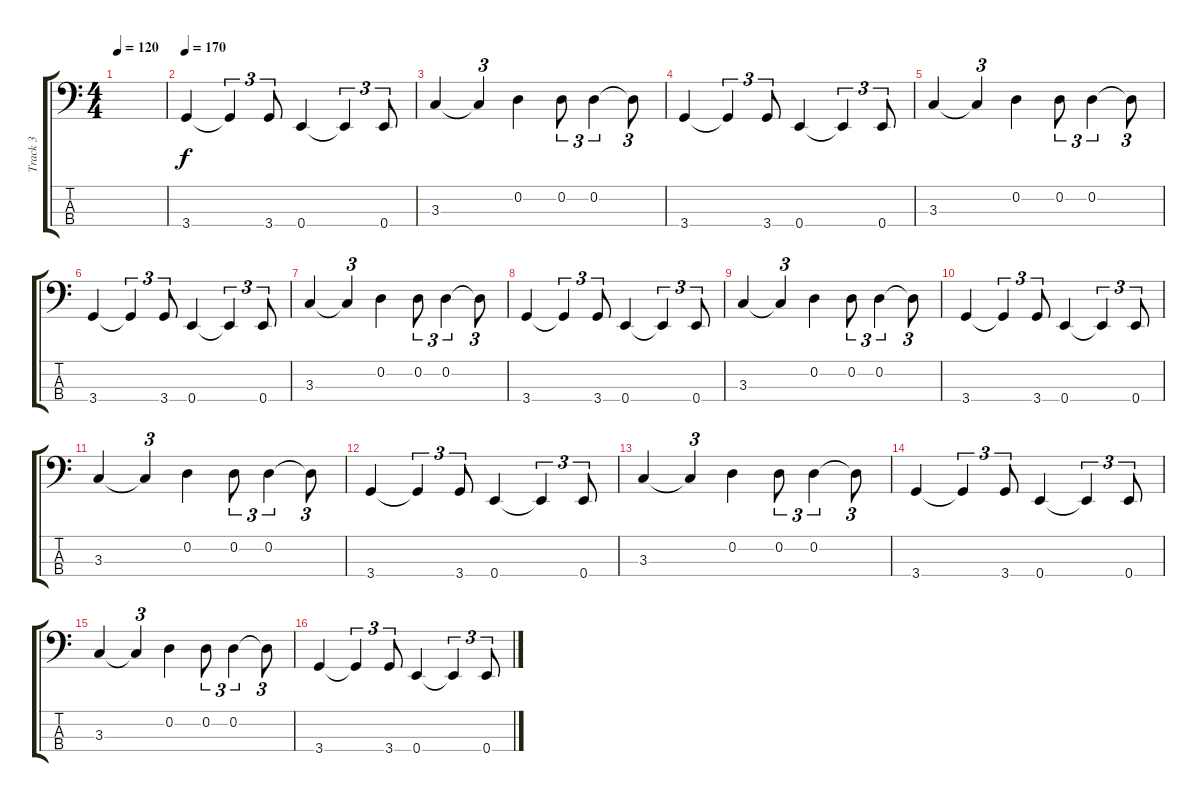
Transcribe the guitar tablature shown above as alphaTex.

\track ("Track 3" "Track 3") {instrument electricbassfinger}
\staff {score tabs}
\tuning (G2 D2 A1 E1) {hide}
\ts (4 4)
\tempo 120
\clef f4
\ks c
|
\tempo 170
3.4.4 3.4{t}.4{tu (3 2)} 3.4.8{tu (3 2)} 0.4.4 0.4{t}.4{tu (3 2)} 0.4.8{tu (3 2)} |
3.3.4 3.3{t}.4{tu (3 2)} 0.2.4 0.2.8{tu (3 2)} 0.2.4{tu (3 2)} 0.2{t}.8{tu (3 2)} |
3.4.4 3.4{t}.4{tu (3 2)} 3.4.8{tu (3 2)} 0.4.4 0.4{t}.4{tu (3 2)} 0.4.8{tu (3 2)} |
3.3.4 3.3{t}.4{tu (3 2)} 0.2.4 0.2.8{tu (3 2)} 0.2.4{tu (3 2)} 0.2{t}.8{tu (3 2)} |
3.4.4 3.4{t}.4{tu (3 2)} 3.4.8{tu (3 2)} 0.4.4 0.4{t}.4{tu (3 2)} 0.4.8{tu (3 2)} |
3.3.4 3.3{t}.4{tu (3 2)} 0.2.4 0.2.8{tu (3 2)} 0.2.4{tu (3 2)} 0.2{t}.8{tu (3 2)} |
3.4.4 3.4{t}.4{tu (3 2)} 3.4.8{tu (3 2)} 0.4.4 0.4{t}.4{tu (3 2)} 0.4.8{tu (3 2)} |
3.3.4 3.3{t}.4{tu (3 2)} 0.2.4 0.2.8{tu (3 2)} 0.2.4{tu (3 2)} 0.2{t}.8{tu (3 2)} |
3.4.4 3.4{t}.4{tu (3 2)} 3.4.8{tu (3 2)} 0.4.4 0.4{t}.4{tu (3 2)} 0.4.8{tu (3 2)} |
3.3.4 3.3{t}.4{tu (3 2)} 0.2.4 0.2.8{tu (3 2)} 0.2.4{tu (3 2)} 0.2{t}.8{tu (3 2)} |
3.4.4 3.4{t}.4{tu (3 2)} 3.4.8{tu (3 2)} 0.4.4 0.4{t}.4{tu (3 2)} 0.4.8{tu (3 2)} |
3.3.4 3.3{t}.4{tu (3 2)} 0.2.4 0.2.8{tu (3 2)} 0.2.4{tu (3 2)} 0.2{t}.8{tu (3 2)} |
3.4.4 3.4{t}.4{tu (3 2)} 3.4.8{tu (3 2)} 0.4.4 0.4{t}.4{tu (3 2)} 0.4.8{tu (3 2)} |
3.3.4 3.3{t}.4{tu (3 2)} 0.2.4 0.2.8{tu (3 2)} 0.2.4{tu (3 2)} 0.2{t}.8{tu (3 2)} |
3.4.4 3.4{t}.4{tu (3 2)} 3.4.8{tu (3 2)} 0.4.4 0.4{t}.4{tu (3 2)} 0.4.8{tu (3 2)}
